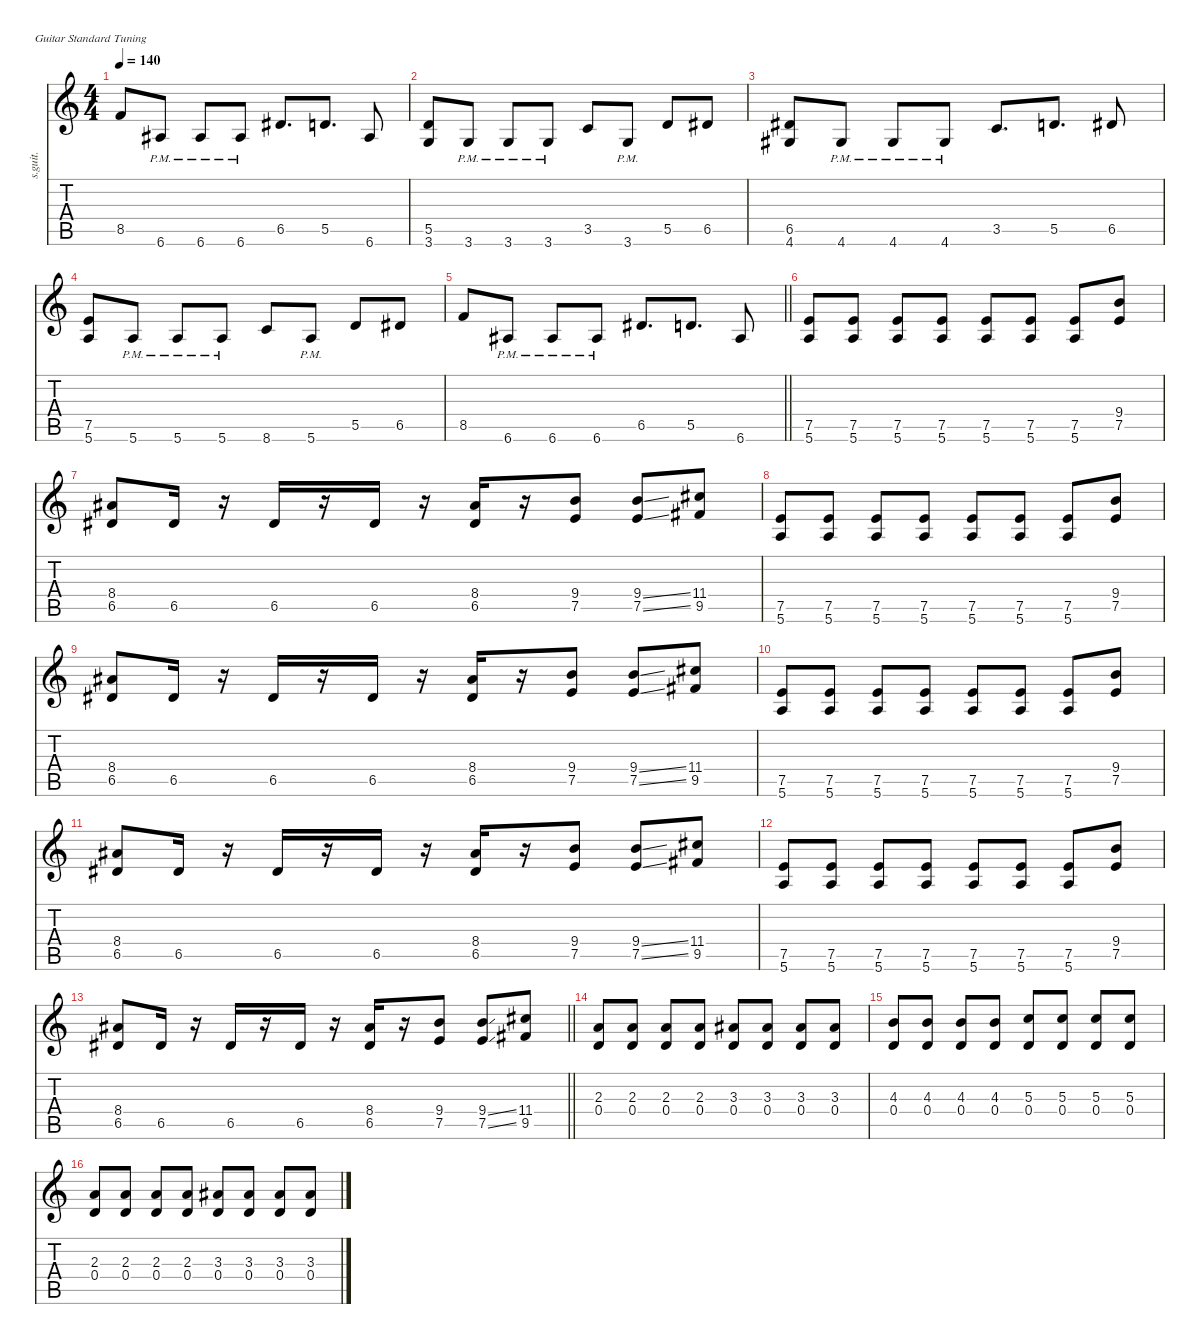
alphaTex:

\defaultSystemsLayout 4
\hideDynamics
\bracketExtendMode nobrackets
\otherSystemsTrackNameOrientation horizontal
\track ("Gtr. I" "s.guit.") {defaultSystemsLayout 8 instrument acousticguitarsteel}
\staff {score tabs}
\tuning (E4 B3 G3 D3 A2 E2)
\ts (4 4)
\tempo 140
\clef g2
\ks c
8.5.8{dy f beam Up} 6.6{pm acc #}.8{beam Up} 6.6{pm acc #}.8{beam Up} 6.6{pm acc #}.8{beam Up} 6.5{acc #}.8{d beam Up} 5.5.8{d beam Up} 6.6{acc #}.8{beam Up} |
(5.5 3.6).8{beam Up} 3.6{pm}.8{beam Up} 3.6{pm}.8{beam Up} 3.6{pm}.8{beam Up} 3.5.8{beam Up} 3.6{pm}.8{beam Up} 5.5.8{beam Up} 6.5{acc #}.8{beam Up} |
(6.5{acc #} 4.6{acc #}).8{beam Up} 4.6{pm acc #}.8{beam Up} 4.6{pm acc #}.8{beam Up} 4.6{pm acc #}.8{beam Up} 3.5.8{d beam Up} 5.5.8{d beam Up} 6.5{acc #}.8{beam Up} |
(7.5 5.6).8{beam Up} 5.6{pm}.8{beam Up} 5.6{pm}.8{beam Up} 5.6{pm}.8{beam Up} 8.6.8{beam Up} 5.6{pm}.8{beam Up} 5.5.8{beam Up} 6.5{acc #}.8{beam Up} |
\barLineRight lightlight
8.5.8{beam Up} 6.6{pm acc #}.8{beam Up} 6.6{pm acc #}.8{beam Up} 6.6{pm acc #}.8{beam Up} 6.5{acc #}.8{d beam Up} 5.5.8{d beam Up} 6.6{acc #}.8{beam Up} |
(7.5 5.6).8{beam Up} (7.5 5.6).8{beam Up} (7.5 5.6).8{beam Up} (7.5 5.6).8{beam Up} (7.5 5.6).8{beam Up} (7.5 5.6).8{beam Up} (7.5 5.6).8{beam Up} (9.4 7.5).8{beam Up} |
(8.4{acc #} 6.5{acc #}).8{beam Up} 6.5{acc #}.16{beam Up} r.16{beam Up} 6.5{acc #}.16{beam Up} r.16{beam Up} 6.5{acc #}.16{beam Up} r.16{beam Up} (8.4{acc #} 6.5{acc #}).16{beam Up} r.16{beam Up} (9.4 7.5).8{beam Up} (9.4{ss} 7.5{ss}).8{beam Up} (11.4{acc #} 9.5{acc #}).8{beam Up} |
(7.5 5.6).8{beam Up} (7.5 5.6).8{beam Up} (7.5 5.6).8{beam Up} (7.5 5.6).8{beam Up} (7.5 5.6).8{beam Up} (7.5 5.6).8{beam Up} (7.5 5.6).8{beam Up} (9.4 7.5).8{beam Up} |
(8.4{acc #} 6.5{acc #}).8{beam Up} 6.5{acc #}.16{beam Up} r.16{beam Up} 6.5{acc #}.16{beam Up} r.16{beam Up} 6.5{acc #}.16{beam Up} r.16{beam Up} (8.4{acc #} 6.5{acc #}).16{beam Up} r.16{beam Up} (9.4 7.5).8{beam Up} (9.4{ss} 7.5{ss}).8{beam Up} (11.4{acc #} 9.5{acc #}).8{beam Up} |
(7.5 5.6).8{beam Up} (7.5 5.6).8{beam Up} (7.5 5.6).8{beam Up} (7.5 5.6).8{beam Up} (7.5 5.6).8{beam Up} (7.5 5.6).8{beam Up} (7.5 5.6).8{beam Up} (9.4 7.5).8{beam Up} |
(8.4{acc #} 6.5{acc #}).8{beam Up} 6.5{acc #}.16{beam Up} r.16{beam Up} 6.5{acc #}.16{beam Up} r.16{beam Up} 6.5{acc #}.16{beam Up} r.16{beam Up} (8.4{acc #} 6.5{acc #}).16{beam Up} r.16{beam Up} (9.4 7.5).8{beam Up} (9.4{ss} 7.5{ss}).8{beam Up} (11.4{acc #} 9.5{acc #}).8{beam Up} |
(7.5 5.6).8{beam Up} (7.5 5.6).8{beam Up} (7.5 5.6).8{beam Up} (7.5 5.6).8{beam Up} (7.5 5.6).8{beam Up} (7.5 5.6).8{beam Up} (7.5 5.6).8{beam Up} (9.4 7.5).8{beam Up} |
\barLineRight lightlight
(8.4{acc #} 6.5{acc #}).8{beam Up} 6.5{acc #}.16{beam Up} r.16{beam Up} 6.5{acc #}.16{beam Up} r.16{beam Up} 6.5{acc #}.16{beam Up} r.16{beam Up} (8.4{acc #} 6.5{acc #}).16{beam Up} r.16{beam Up} (9.4 7.5).8{beam Up} (9.4{ss} 7.5{ss}).8{beam Up} (11.4{acc #} 9.5{acc #}).8{beam Up} |
(2.3 0.4).8{beam Up} (2.3 0.4).8{beam Up} (2.3 0.4).8{beam Up} (2.3 0.4).8{beam Up} (3.3{acc #} 0.4).8{beam Up} (3.3{acc #} 0.4).8{beam Up} (3.3{acc #} 0.4).8{beam Up} (3.3{acc #} 0.4).8{beam Up} |
(4.3 0.4).8{beam Up} (4.3 0.4).8{beam Up} (4.3 0.4).8{beam Up} (4.3 0.4).8{beam Up} (5.3 0.4).8{beam Up} (5.3 0.4).8{beam Up} (5.3 0.4).8{beam Up} (5.3 0.4).8{beam Up} |
(2.3 0.4).8{beam Up} (2.3 0.4).8{beam Up} (2.3 0.4).8{beam Up} (2.3 0.4).8{beam Up} (3.3{acc #} 0.4).8{beam Up} (3.3{acc #} 0.4).8{beam Up} (3.3{acc #} 0.4).8{beam Up} (3.3{acc #} 0.4).8{beam Up}
